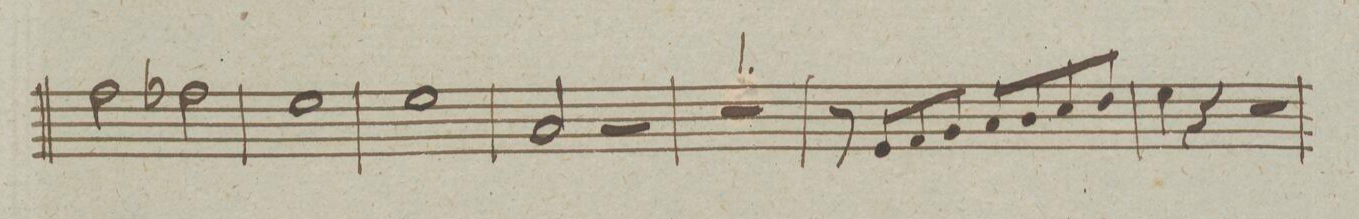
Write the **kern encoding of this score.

**kern	**dynam
*I"Fagotto Primo.	*
*clefF4	*
*k[]	*
*met(c)	*
*M4/4	*
2A\	.
2A-X\	.
=56	=56
1G	.
=57	=57
1G	.
=58	=58
2C/	.
2r	.
=59	=59
1r	.
=60	=60
8r	.
8GG/L	.
8AA/	.
8BB/J	.
8C/L	.
8D/	.
8E/	.
8F/J	.
=61	=61
4G\	.
4r	.
2r	.
=62	=62
*-	*-
